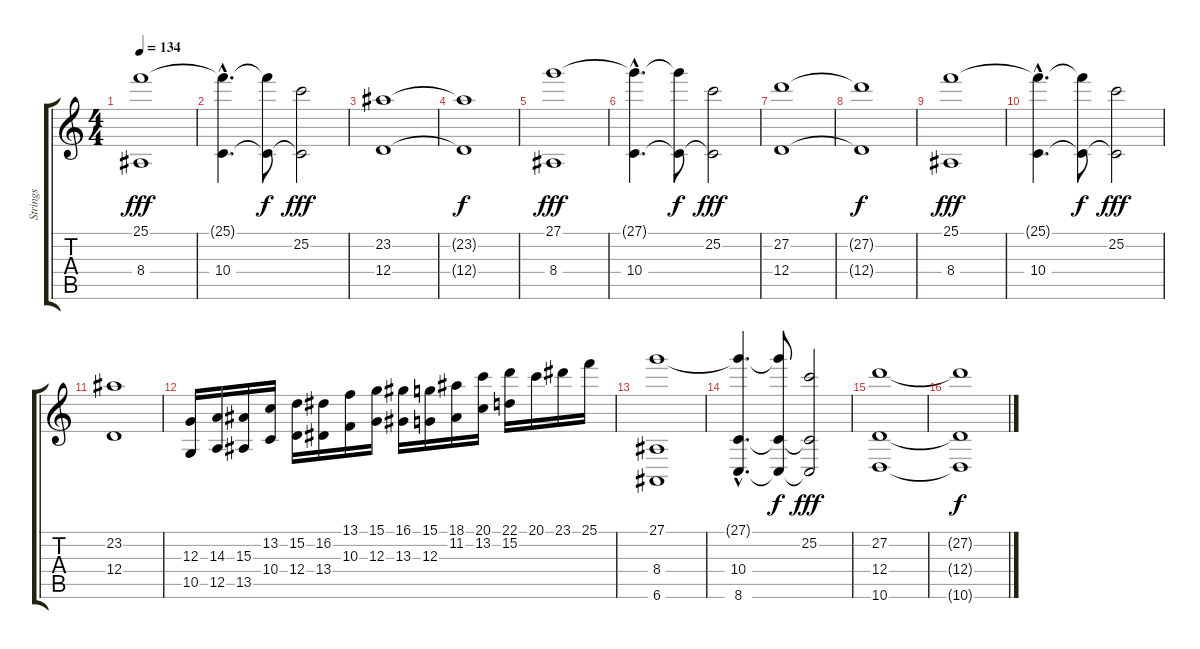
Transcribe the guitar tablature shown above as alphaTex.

\track ("Strings" "Strings") {instrument stringensemble1}
\staff {score tabs}
\tuning (E4 B3 G3 D3 A2 E2) {hide}
\ts (4 4)
\tempo 134
\clef g2
\ks c
(25.1 8.4).1{dy fff} |
(25.1{hac t} 10.4{hac}).4{d} (25.1{t} 10.4{t}).8{dy f} (25.2 10.4{t}).2{dy fff volume 3} |
(23.2 12.4).1{volume 9} |
(23.2{t} 12.4{t}).1{dy f} |
(27.1 8.4).1{dy fff volume 6 instrument synthstrings1} |
(27.1{hac t} 10.4{hac}).4{d} (27.1{t} 10.4{t}).8{dy f} (25.2 10.4{t}).2{dy fff} |
(27.2 12.4).1 |
(27.2{t} 12.4{t}).1{dy f} |
(25.1 8.4).1{dy fff} |
(25.1{hac t} 10.4{hac}).4{d} (25.1{t} 10.4{t}).8{dy f} (25.2 10.4{t}).2{dy fff} |
(23.2 12.4).1{volume 3} |
(12.3 10.5).16 (14.3 12.5).16{volume 11} (15.3 13.5).16 (13.2 10.4).16 (15.2 12.4).16 (16.2 13.4).16 (13.1 10.3).16 (15.1 12.3).16 (16.1 13.3).16 (15.1 12.3).16 (18.1 11.2).16 (20.1 13.2).16 (22.1 15.2).16 20.1.16 23.1.16 25.1.16 |
(27.1 8.4 6.6).1{volume 11 instrument synthstrings1} |
(27.1{hac t} 10.4{hac} 8.6{hac}).4{d} (27.1{t} 10.4{t} 8.6{t}).8{dy f} (25.2 10.4{t} 8.6{t}).2{dy fff} |
(27.2 12.4 10.6).1 |
(27.2{t} 12.4{t} 10.6{t}).1{dy f}
